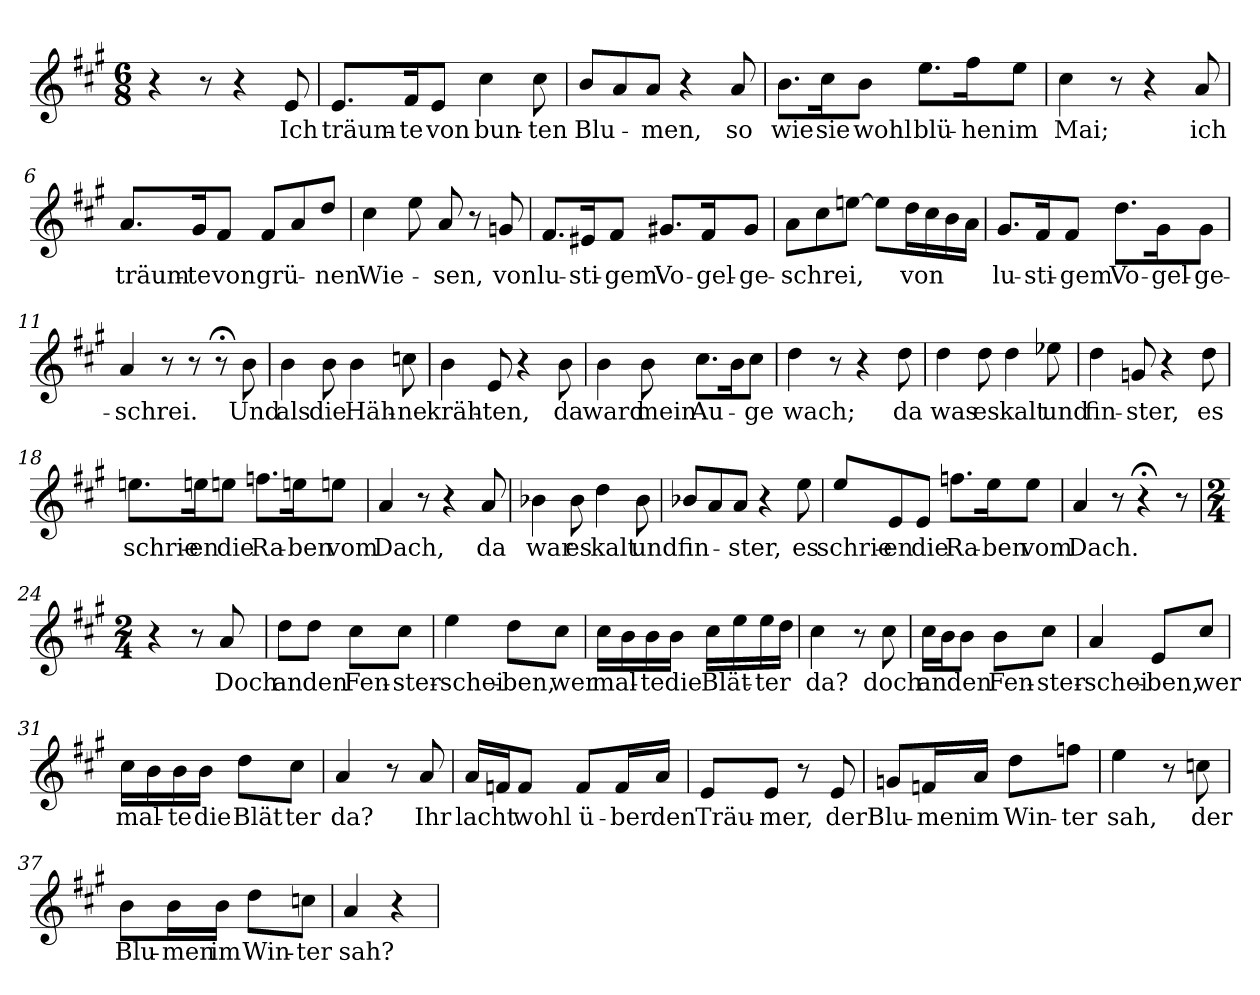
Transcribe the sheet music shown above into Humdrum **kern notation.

**kern	**text
*part1	*part1
*staff1	*staff1
*clefG2	*
*k[f#c#g#]	*
*M6/8	*
=1	=1
4r	.
8r	.
4r	.
!	!LO:LY:b
8e/	Ich
=2	=2
!	!LO:LY:b
8.e/L	träum-
!	!LO:LY:b
16f#/K	-te
!	!LO:LY:b
8e/J	von
!	!LO:LY:b
4cc#\	bun-
!	!LO:LY:b
8cc#\	-ten
=3	=3
!	!LO:LY:b
8b/L	Blu-
8a/	.
!	!LO:LY:b
8a/J	-men,
4r	.
!	!LO:LY:b
8a/	so
=4	=4
!	!LO:LY:b
8.b\L	wie
!	!LO:LY:b
16cc#\K	sie
!	!LO:LY:b
8b\J	wohl
!	!LO:LY:b
8.ee\L	blü-
!	!LO:LY:b
16ff#\K	-hen
!	!LO:LY:b
8ee\J	im
=5	=5
!	!LO:LY:b
4cc#\	Mai;
8r	.
4r	.
!	!LO:LY:b
8a/	ich
=6	=6
!	!LO:LY:b
8.a/L	träum-
!	!LO:LY:b
16g#/K	-te
!	!LO:LY:b
8f#/J	von
!	!LO:LY:b
8f#/L	grü-
8a/	.
!	!LO:LY:b
8dd/J	-nen
!!LO:LB:g=z
=7	=7
!	!LO:LY:b
4cc#\	Wie-
8ee\	.
!	!LO:LY:b
8a/	-sen,
8r	.
!	!LO:LY:b
8gn/	von
=8	=8
!	!LO:LY:b
8.f#/L	lu-
!	!LO:LY:b
16e#X/K	-sti-
!	!LO:LY:b
8f#/J	-gem
!	!LO:LY:b
8.g#X/L	Vo-
!	!LO:LY:b
16f#/K	-gel-
!	!LO:LY:b
8g#/J	-ge-
=9	=9
!	!LO:LY:b
8a\L	-schrei,
8cc#\	.
[8een\J	.
8ee\L]	.
!	!LO:LY:b
16dd\L	von
16cc#\	.
16b\	.
16a\JJ	.
=10	=10
!	!LO:LY:b
8.g#/L	lu-
!	!LO:LY:b
16f#/K	-sti-
!	!LO:LY:b
8f#/J	-gem
!	!LO:LY:b
8.dd\L	Vo-
!	!LO:LY:b
16g#\K	-gel-
!	!LO:LY:b
8g#\J	-ge-
=11	=11
!	!LO:LY:b
4a/	-schrei.
8r	.
8r	.
8r;<	.
!	!LO:LY:b
8b\	Und
=12	=12
!	!LO:LY:b
4b\	als
!	!LO:LY:b
8b\	die
!	!LO:LY:b
4b\	Häh-
!	!LO:LY:b
8ccn\	-ne
!!LO:LB:g=z
=13	=13
!	!LO:LY:b
4b\	kräh-
!	!LO:LY:b
8e/	-ten,
4r	.
!	!LO:LY:b
8b\	da
=14	=14
!	!LO:LY:b
4b\	ward
!	!LO:LY:b
8b\	mein
!	!LO:LY:b
8.cc#\L	Au-
16b\K	.
!	!LO:LY:b
8cc#\J	-ge
=15	=15
!	!LO:LY:b
4dd\	wach;
8r	.
4r	.
!	!LO:LY:b
8dd\	da
=16	=16
!	!LO:LY:b
4dd\	was
!	!LO:LY:b
8dd\	es
!	!LO:LY:b
4dd\	kalt
!	!LO:LY:b
8ee-X\	und
=17	=17
!	!LO:LY:b
4dd\	fin-
!	!LO:LY:b
8gn/	-ster,
4r	.
!	!LO:LY:b
8dd\	es
=18	=18
!	!LO:LY:b
8.een\L	schrie-
!	!LO:LY:b
16een\K	-en
!	!LO:LY:b
8een\J	die
!	!LO:LY:b
8.ffn\L	Ra-
!	!LO:LY:b
16een\K	-ben
!	!LO:LY:b
8een\J	vom
=19	=19
!	!LO:LY:b
4a/	Dach,
8r	.
4r	.
!	!LO:LY:b
8a/	da
!!LO:LB:g=z
=20	=20
!	!LO:LY:b
4b-X\	war
!	!LO:LY:b
8b-\	es
!	!LO:LY:b
4dd\	kalt
!	!LO:LY:b
8b-\	und
=21	=21
!	!LO:LY:b
8b-X/L	fin-
8a/	.
!	!LO:LY:b
8a/J	-ster,
4r	.
!	!LO:LY:b
8ee\	es
=22	=22
!	!LO:LY:b
8ee/L	schrie-
!	!LO:LY:b
8e/	-en
!	!LO:LY:b
8e/J	die
!	!LO:LY:b
8.ffn\L	Ra-
!	!LO:LY:b
16ee\K	-ben
!	!LO:LY:b
8ee\J	vom
=23	=23
!	!LO:LY:b
4a/	Dach.
8r	.
4r;<	.
8r	.
=24	=24
*M2/4	*
4r	.
8r	.
!	!LO:LY:b
8a/	Doch
=25	=25
!	!LO:LY:b
8dd\L	an
!	!LO:LY:b
8dd\J	den
!	!LO:LY:b
8cc#\L	Fen-
!	!LO:LY:b
8cc#\J	-ster-
=26	=26
!	!LO:LY:b
4ee\	-schei-
!	!LO:LY:b
8dd\L	-ben,
!	!LO:LY:b
8cc#\J	wer
!!LO:LB:g=z
=27	=27
!	!LO:LY:b
16cc#\LL	mal-
16b\	.
!	!LO:LY:b
16b\	-te
!	!LO:LY:b
16b\JJ	die
!	!LO:LY:b
16cc#\LL	Blät-
16ee\	.
!	!LO:LY:b
16ee\	-ter
16dd\JJ	.
=28	=28
!	!LO:LY:b
4cc#\	da?
8r	.
!	!LO:LY:b
8cc#\	doch
=29	=29
!	!LO:LY:b
16cc#\LL	an
16b\J	.
!	!LO:LY:b
8b\J	den
!	!LO:LY:b
8b\L	Fen-
!	!LO:LY:b
8cc#\J	-ster-
=30	=30
!	!LO:LY:b
4a/	-schei-
!	!LO:LY:b
8e/L	-ben,
!	!LO:LY:b
8cc#/J	wer
=31	=31
!	!LO:LY:b
16cc#\LL	mal-
16b\	.
!	!LO:LY:b
16b\	-te
!	!LO:LY:b
16b\JJ	die
!	!LO:LY:b
8dd\L	Blät
!	!LO:LY:b
8cc#\J	-ter
=32	=32
!	!LO:LY:b
4a/	da?
8r	.
!	!LO:LY:b
8a/	Ihr
=33	=33
!	!LO:LY:b
16a/LL	lacht
16fn/J	.
!	!LO:LY:b
8f/J	wohl
!	!LO:LY:b
8f/L	ü-
!	!LO:LY:b
16f/L	-ber
!	!LO:LY:b
16a/JJ	den
!!LO:LB:g=z
=34	=34
!	!LO:LY:b
8e/L	Träu-
!	!LO:LY:b
8e/J	-mer,
8r	.
!	!LO:LY:b
8e/	der
=35	=35
!	!LO:LY:b
8gn/L	Blu-
!	!LO:LY:b
16fn/L	-men
!	!LO:LY:b
16a/JJ	im
!	!LO:LY:b
8dd\L	Win-
!	!LO:LY:b
8ffn\J	-ter
=36	=36
!	!LO:LY:b
4ee\	sah,
8r	.
!	!LO:LY:b
8ccn\	der
=37	=37
!	!LO:LY:b
8b\L	Blu-
!	!LO:LY:b
16b\L	-men
!	!LO:LY:b
16b\JJ	im
!	!LO:LY:b
8dd\L	Win-
!	!LO:LY:b
8ccn\J	-ter
=38	=38
!	!LO:LY:b
4a/	sah?
4r	.
=	=
*-	*-
